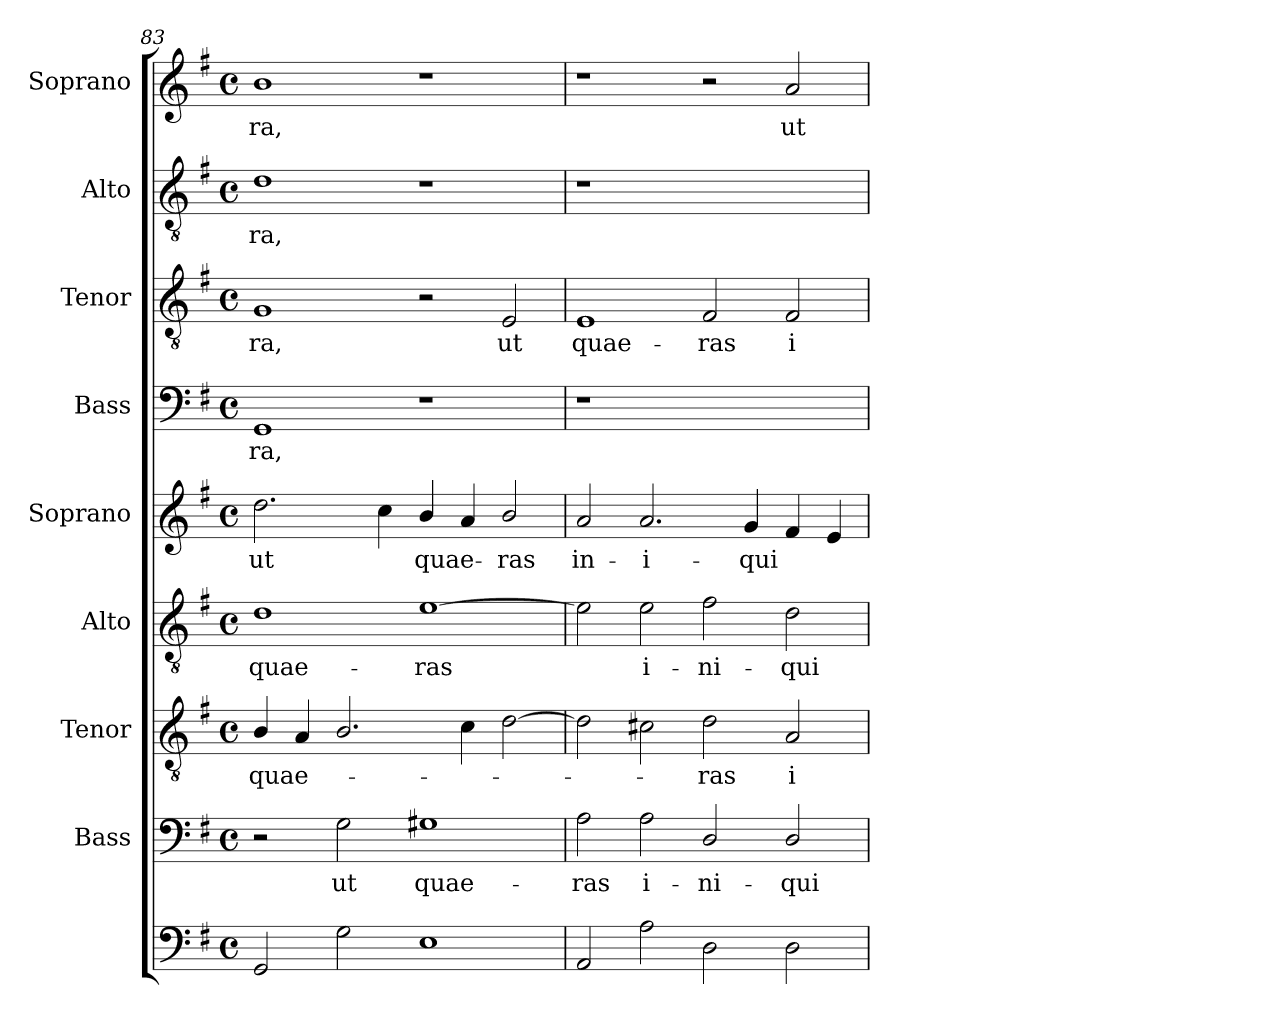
**kern	**kern	**text	**kern	**text	**kern	**text	**kern	**text	**kern	**text	**kern	**text	**kern	**text	**kern	**text
*part9	*part8	*part8	*part7	*part7	*part6	*part6	*part5	*part5	*part4	*part4	*part3	*part3	*part2	*part2	*part1	*part1
*staff9	*staff8	*staff8	*staff7	*staff7	*staff6	*staff6	*staff5	*staff5	*staff4	*staff4	*staff3	*staff3	*staff2	*staff2	*staff1	*staff1
*I""Violón y contrabajo"	*I"Bass	*	*I"Tenor	*	*I"Alto	*	*I"Soprano	*	*I"Bass	*	*I"Tenor	*	*I"Alto	*	*I"Soprano	*
*I'Cont.	*I'B.	*	*I'T.	*	*I'A.	*	*I'S.	*	*I'B.	*	*I'T.	*	*I'A.	*	*I'S.	*
*clefF4	*clefF4	*	*clefGv2	*	*clefGv2	*	*clefG2	*	*clefF4	*	*clefGv2	*	*clefGv2	*	*clefG2	*
*	*	*	*ITrd7c12	*	*ITrd7c12	*	*	*	*	*	*ITrd7c12	*	*ITrd7c12	*	*	*
*k[f#]	*k[f#]	*	*k[f#]	*	*k[f#]	*	*k[f#]	*	*k[f#]	*	*k[f#]	*	*k[f#]	*	*k[f#]	*
*G:	*G:	*	*G:	*	*G:	*	*G:	*	*G:	*	*G:	*	*G:	*	*G:	*
*M4/4	*M4/4	*	*M4/4	*	*M4/4	*	*M4/4	*	*M4/4	*	*M4/4	*	*M4/4	*	*M4/4	*
*met(c)	*met(c)	*	*met(c)	*	*met(c)	*	*met(c)	*	*met(c)	*	*met(c)	*	*met(c)	*	*met(c)	*
=83	=83	=83	=83	=83	=83	=83	=83	=83	=83	=83	=83	=83	=83	=83	=83	=83
!	!	!	!	!LO:LY:b:color=#000000	!	!	!	!	!	!	!	!	!	!	!	!
!	!	!	!	!	!	!LO:LY:b:color=#000000	!	!	!	!	!	!	!	!	!	!
!	!	!	!	!	!	!	!	!LO:LY:b:color=#000000	!	!	!	!	!	!	!	!
!	!	!	!	!	!	!	!	!	!	!LO:LY:b:color=#000000	!	!	!	!	!	!
!	!	!	!	!	!	!	!	!	!	!	!	!LO:LY:b:color=#000000	!	!	!	!
!	!	!	!	!	!	!	!	!	!	!	!	!	!	!LO:LY:b:color=#000000	!	!
!	!	!	!	!	!	!	!	!	!	!	!	!	!	!	!	!LO:LY:b:color=#000000
2GGi/	2r	.	4BBi/	quae-	1Di	quae-	2.ddi\	ut	1GGi	-ra,	1GGi	-ra,	1Di	-ra,	1bi	-ra,
.	.	.	4AAi/	.	.	.	.	.	.	.	.	.	.	.	.	.
!	!	!LO:LY:b:color=#000000	!	!	!	!	!	!	!	!	!	!	!	!	!	!
2Gi\	2Gi\	ut	2.BBi/	.	.	.	.	.	.	.	.	.	.	.	.	.
.	.	.	.	.	.	.	4cci\	.	.	.	.	.	.	.	.	.
!	!	!LO:LY:b:color=#000000	!	!	!	!	!	!	!	!	!	!	!	!	!	!
!	!	!	!	!	!	!LO:LY:b:color=#000000	!	!	!	!	!	!	!	!	!	!
!	!	!	!	!	!	!	!	!LO:LY:b:color=#000000	!	!	!	!	!	!	!	!
1Ei	1G#Xi	quae-	.	.	[1Ei	-ras	4bi/	quae-	1r	.	2r	.	1r	.	1r	.
.	.	.	4Ci\	.	.	.	4ai/	.	.	.	.	.	.	.	.	.
!	!	!	!	!	!	!	!	!LO:LY:b:color=#000000	!	!	!	!	!	!	!	!
!	!	!	!	!	!	!	!	!	!	!	!	!LO:LY:b:color=#000000	!	!	!	!
.	.	.	[2Di\	.	.	.	2bi/	-ras	.	.	2EEi/	ut	.	.	.	.
=84	=84	=84	=84	=84	=84	=84	=84	=84	=84	=84	=84	=84	=84	=84	=84	=84
!	!	!LO:LY:b:color=#000000	!	!	!	!	!	!	!	!	!	!	!	!	!	!
!	!	!	!	!	!	!	!	!LO:LY:b:color=#000000	!LO:N:vis=1	!	!	!	!	!	!	!
!	!	!	!	!	!	!	!	!	!	!	!	!LO:LY:b:color=#000000	!LO:N:vis=1	!	!	!
2AAi/	2Ai\	-ras	2Di\]	.	2Ei\]	.	2ai/	in-	1r	.	1EEi	quae-	1r	.	1r	.
!	!	!LO:LY:b:color=#000000	!	!	!	!	!	!	!	!	!	!	!	!	!	!
!	!	!	!	!	!	!LO:LY:b:color=#000000	!	!	!	!	!	!	!	!	!	!
!	!	!	!	!	!	!	!	!LO:LY:b:color=#000000	!	!	!	!	!	!	!	!
2Ai\	2Ai\	i-	2C#Xi\	.	2Ei\	i-	2.ai/	-i-	.	.	.	.	.	.	.	.
!	!	!LO:LY:b:color=#000000	!	!	!	!	!	!	!	!	!	!	!	!	!	!
!	!	!	!	!LO:LY:b:color=#000000	!	!	!	!	!	!	!	!	!	!	!	!
!	!	!	!	!	!	!LO:LY:b:color=#000000	!	!	!	!	!	!	!	!	!	!
!	!	!	!	!	!	!	!	!	!	!	!	!LO:LY:b:color=#000000	!	!	!	!
2Di\	2Di/	-ni-	2Di\	-ras	2F#i\	-ni-	.	.	1ryy	.	2FF#i/	-ras	1ryy	.	2r	.
!	!	!	!	!	!	!	!	!LO:LY:b:color=#000000	!	!	!	!	!	!	!	!
.	.	.	.	.	.	.	4gi/	-qui	.	.	.	.	.	.	.	.
!	!	!LO:LY:b:color=#000000	!	!	!	!	!	!	!	!	!	!	!	!	!	!
!	!	!	!	!LO:LY:b:color=#000000	!	!	!	!	!	!	!	!	!	!	!	!
!	!	!	!	!	!	!LO:LY:b:color=#000000	!	!	!	!	!	!	!	!	!	!
!	!	!	!	!	!	!	!	!	!	!	!	!LO:LY:b:color=#000000	!	!	!	!
!	!	!	!	!	!	!	!	!	!	!	!	!	!	!	!	!LO:LY:b:color=#000000
2Di\	2Di/	-qui-	2AAi/	i-	2Di\	-qui-	4f#i/	.	.	.	2FF#i/	i-	.	.	2ai/	ut
.	.	.	.	.	.	.	4ei/	.	.	.	.	.	.	.	.	.
=	=	=	=	=	=	=	=	=	=	=	=	=	=	=	=	=
*-	*-	*-	*-	*-	*-	*-	*-	*-	*-	*-	*-	*-	*-	*-	*-	*-
